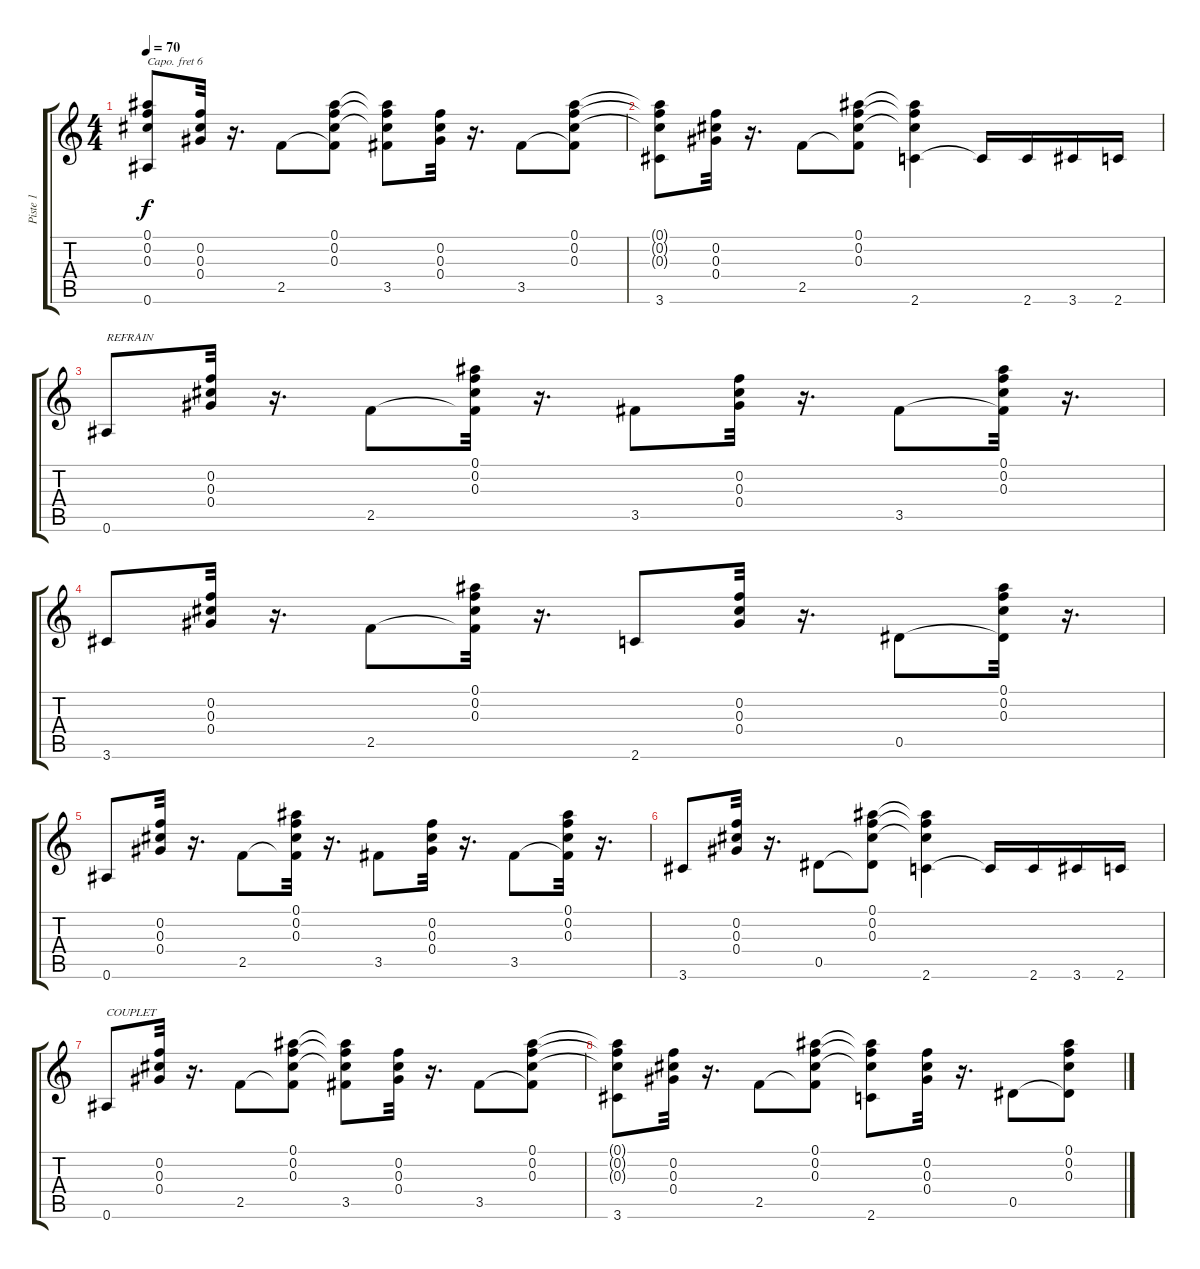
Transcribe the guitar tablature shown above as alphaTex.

\track ("Piste 1" "Piste 1") {instrument acousticguitarnylon}
\staff {score tabs}
\capo 6
\tuning (E4 B3 G3 D3 A2 E2) {hide}
\ts (4 4)
\tempo 70
\clef g2
\ks c
(0.1{t} 0.2{t} 0.3{t} 0.6).8{dy f} (0.2 0.3 0.4).32 r.16{d} 2.5.8 (0.1 0.2 0.3 2.5{t}).8 (0.1{t} 0.2{t} 0.3{t} 3.5).8 (0.2 0.3 0.4).32 r.16{d} 3.5.8 (0.1 0.2 0.3 3.5{t}).8 |
(0.1{t} 0.2{t} 0.3{t} 3.6).8 (0.2 0.3 0.4).32 r.16{d} 2.5.8 (0.1 0.2 0.3 2.5{t}).8 (0.1{t} 0.2{t} 0.3{t} 2.6).4 2.6{t}.16 2.6.16 3.6.16 2.6.16 |
0.6.8{txt "REFRAIN"} (0.2 0.3 0.4).32 r.16{d} 2.5.8 (0.1 0.2 0.3 2.5{t}).32 r.16{d} 3.5.8 (0.2 0.3 0.4).32 r.16{d} 3.5.8 (0.1 0.2 0.3 3.5{t}).32 r.16{d} |
3.6.8 (0.2 0.3 0.4).32 r.16{d} 2.5.8 (0.1 0.2 0.3 2.5{t}).32 r.16{d} 2.6.8 (0.2 0.3 0.4).32 r.16{d} 0.5.8 (0.1 0.2 0.3 0.5{t}).32 r.16{d} |
0.6.8 (0.2 0.3 0.4).32 r.16{d} 2.5.8 (0.1 0.2 0.3 2.5{t}).32 r.16{d} 3.5.8 (0.2 0.3 0.4).32 r.16{d} 3.5.8 (0.1 0.2 0.3 3.5{t}).32 r.16{d} |
3.6.8 (0.2 0.3 0.4).32 r.16{d} 0.5.8 (0.1 0.2 0.3 0.5{t}).8 (0.1{t} 0.2{t} 0.3{t} 2.6).4 2.6{t}.16 2.6.16 3.6.16 2.6.16 |
0.6.8{txt "COUPLET"} (0.2 0.3 0.4).32 r.16{d} 2.5.8 (0.1 0.2 0.3 2.5{t}).8 (0.1{t} 0.2{t} 0.3{t} 3.5).8 (0.2 0.3 0.4).32 r.16{d} 3.5.8 (0.1 0.2 0.3 3.5{t}).8 |
(0.1{t} 0.2{t} 0.3{t} 3.6).8 (0.2 0.3 0.4).32 r.16{d} 2.5.8 (0.1 0.2 0.3 2.5{t}).8 (0.1{t} 0.2{t} 0.3{t} 2.6).8 (0.2 0.3 0.4).32 r.16{d} 0.5.8 (0.1 0.2 0.3 0.5{t}).8
